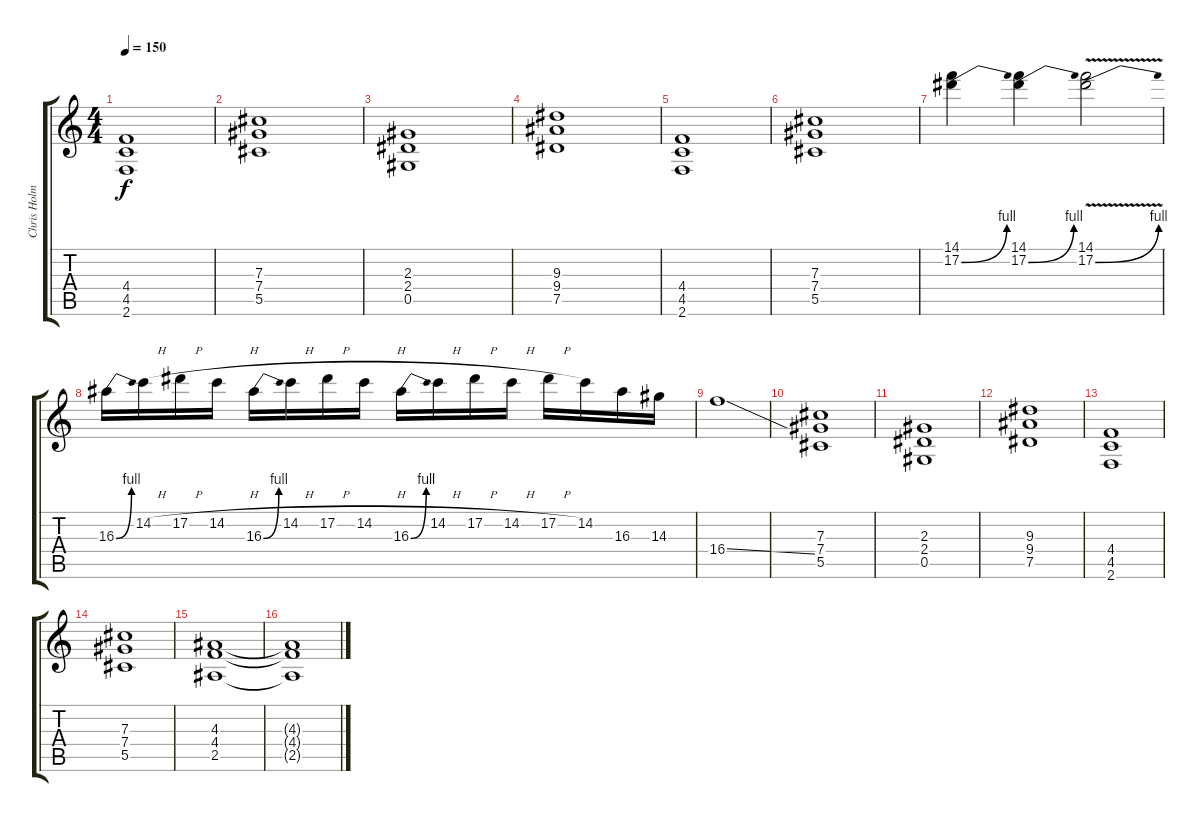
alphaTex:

\track ("Chris Holmes" "Chris Holm") {instrument distortionguitar}
\staff {score tabs}
\tuning (Eb4 Bb3 Gb3 Db3 Ab2 Eb2) {hide}
\ts (4 4)
\tempo 150
\clef g2
\ks c
(4.4 4.5 2.6).1{dy f} |
(7.3 7.4 5.5).1 |
(2.3 2.4 0.5).1 |
(9.3 9.4 7.5).1 |
(4.4 4.5 2.6).1 |
(7.3 7.4 5.5).1 |
(14.1 17.2{be (bend 0 0 60 4)}).4{volume 16} (14.1 17.2{be (bend 0 0 60 4)}).4 (14.1 17.2{be (bend 0 0 60 4) v}).2 |
16.3{be (bend 0 0 60 4)}.16 14.2{h}.16 17.2{h}.16 14.2{h}.16 16.3{be (bend 0 0 60 4)}.16 14.2{h}.16 17.2{h}.16 14.2{h}.16 16.3{be (bend 0 0 60 4)}.16 14.2{h}.16 17.2{h}.16 14.2{h}.16 17.2{h}.16 14.2.16 16.3.16 14.3.16 |
16.4{ss}.1 |
(7.3 7.4 5.5).1{volume 14} |
(2.3 2.4 0.5).1 |
(9.3 9.4 7.5).1 |
(4.4 4.5 2.6).1 |
(7.3 7.4 5.5).1 |
(4.3 4.4 2.5).1 |
(4.3{t} 4.4{t} 2.5{t}).1
